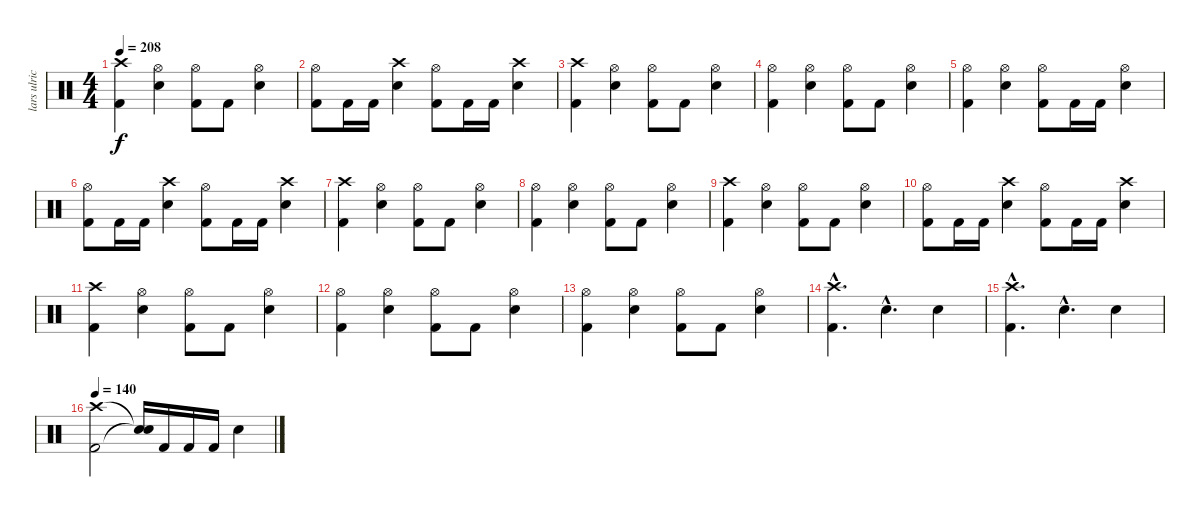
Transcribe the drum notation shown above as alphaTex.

\track ("lars ulrich" "lars ulric") {instrument percussion}
\staff {score}
\articulation defaults
\ts (4 4)
\tempo 208
\clef neutral
\ks c
("Crash high (hit)" "Kick (hit) 2").4{dy f} ("Hi-Hat (open)" "Electric Snare (hit)").4 ("Hi-Hat (open)" "Kick (hit) 2").8 "Kick (hit) 2".8 ("Hi-Hat (open)" "Electric Snare (hit)").4 |
("Hi-Hat (open)" "Kick (hit) 2").8 "Kick (hit) 2".16 "Kick (hit) 2".16 ("Crash high (hit)" "Electric Snare (hit)").4 ("Hi-Hat (open)" "Kick (hit) 2").8 "Kick (hit) 2".16 "Kick (hit) 2".16 ("Crash high (hit)" "Electric Snare (hit)").4 |
("Crash high (hit)" "Kick (hit) 2").4 ("Hi-Hat (open)" "Electric Snare (hit)").4 ("Hi-Hat (open)" "Kick (hit) 2").8 "Kick (hit) 2".8 ("Hi-Hat (open)" "Electric Snare (hit)").4 |
("Hi-Hat (open)" "Kick (hit) 2").4 ("Hi-Hat (open)" "Electric Snare (hit)").4 ("Hi-Hat (open)" "Kick (hit) 2").8 "Kick (hit) 2".8 ("Hi-Hat (open)" "Electric Snare (hit)").4 |
("Hi-Hat (open)" "Kick (hit) 2").4 ("Hi-Hat (open)" "Electric Snare (hit)").4 ("Hi-Hat (open)" "Kick (hit) 2").8 "Kick (hit) 2".16 "Kick (hit) 2".16 ("Hi-Hat (open)" "Electric Snare (hit)").4 |
("Hi-Hat (open)" "Kick (hit) 2").8 "Kick (hit) 2".16 "Kick (hit) 2".16 ("Crash high (hit)" "Electric Snare (hit)").4 ("Hi-Hat (open)" "Kick (hit) 2").8 "Kick (hit) 2".16 "Kick (hit) 2".16 ("Crash high (hit)" "Electric Snare (hit)").4 |
("Crash high (hit)" "Kick (hit) 2").4 ("Hi-Hat (open)" "Electric Snare (hit)").4 ("Hi-Hat (open)" "Kick (hit) 2").8 "Kick (hit) 2".8 ("Hi-Hat (open)" "Electric Snare (hit)").4 |
("Hi-Hat (open)" "Kick (hit) 2").4 ("Hi-Hat (open)" "Electric Snare (hit)").4 ("Hi-Hat (open)" "Kick (hit) 2").8 "Kick (hit) 2".8 ("Hi-Hat (open)" "Electric Snare (hit)").4 |
("Crash high (hit)" "Kick (hit) 2").4 ("Hi-Hat (open)" "Electric Snare (hit)").4 ("Hi-Hat (open)" "Kick (hit) 2").8 "Kick (hit) 2".8 ("Hi-Hat (open)" "Electric Snare (hit)").4 |
("Hi-Hat (open)" "Kick (hit) 2").8 "Kick (hit) 2".16 "Kick (hit) 2".16 ("Crash high (hit)" "Electric Snare (hit)").4 ("Hi-Hat (open)" "Kick (hit) 2").8 "Kick (hit) 2".16 "Kick (hit) 2".16 ("Crash high (hit)" "Electric Snare (hit)").4 |
("Crash high (hit)" "Kick (hit) 2").4 ("Hi-Hat (open)" "Electric Snare (hit)").4 ("Hi-Hat (open)" "Kick (hit) 2").8 "Kick (hit) 2".8 ("Hi-Hat (open)" "Electric Snare (hit)").4 |
("Hi-Hat (open)" "Kick (hit) 2").4 ("Hi-Hat (open)" "Electric Snare (hit)").4 ("Hi-Hat (open)" "Kick (hit) 2").8 "Kick (hit) 2".8 ("Hi-Hat (open)" "Electric Snare (hit)").4 |
("Hi-Hat (open)" "Kick (hit) 2").4 ("Hi-Hat (open)" "Electric Snare (hit)").4 ("Hi-Hat (open)" "Kick (hit) 2").8 "Kick (hit) 2".8 ("Hi-Hat (open)" "Electric Snare (hit)").4 |
("Crash high (hit)"{hac} "Kick (hit) 2"{hac}).4{d} "Electric Snare (hit)"{hac}.4{d} "Electric Snare (hit)".4 |
("Crash high (hit)"{hac} "Kick (hit) 2"{hac}).4{d} "Electric Snare (hit)"{hac}.4{d} "Electric Snare (hit)".4 |
\tempo 140
("Crash high (hit)" "Kick (hit) 2").2 ("Snare (hit)"{t} "Snare (hit)"{t}).16 "Kick (hit) 2".16 "Kick (hit) 2".16 "Kick (hit) 2".16 "Electric Snare (hit)".4
